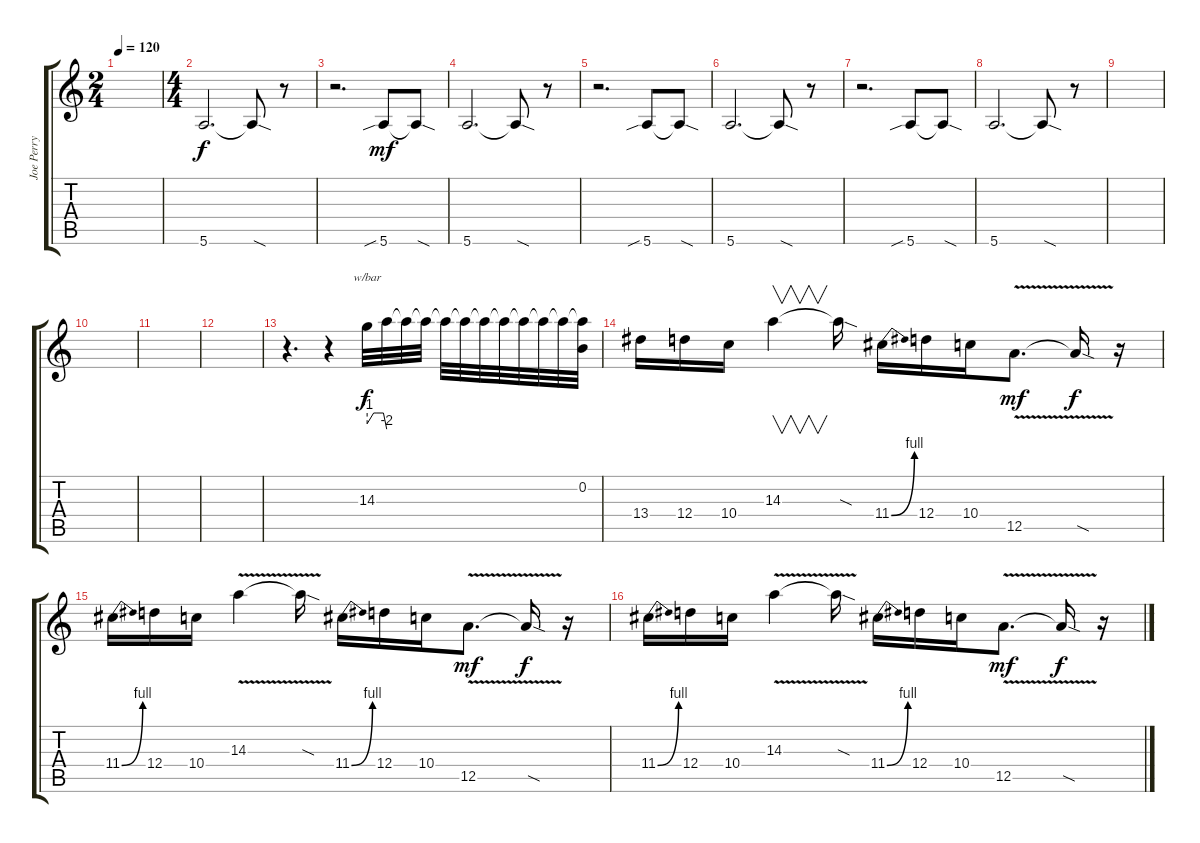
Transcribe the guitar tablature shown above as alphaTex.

\track ("Joe Perry - Guitar 2" "Joe Perry ") {instrument overdrivenguitar}
\staff {score tabs}
\tuning (E4 B3 G3 D3 A2 E2) {hide}
\ts (2 4)
\tempo 120
\clef g2
\ks c
|
\ts (4 4)
5.6.2{d} 5.6{sod t}.8 r.8 |
r.2{d} 5.6{sib}.8{dy mf} 5.6{sod t}.8 |
5.6.2{d} 5.6{sod t}.8 r.8 |
r.2{d} 5.6{sib}.8 5.6{sod t}.8 |
5.6.2{d} 5.6{sod t}.8 r.8 |
r.2{d} 5.6{sib}.8 5.6{sod t}.8 |
5.6.2{d} 5.6{sod t}.8 r.8 |
|
|
|
|
r.4{d} r.4 14.3.32{tbe (custom default 0 -4 20 0 30 0 50 0 60 -8) dy f volume 6} 14.3{t}.32{volume 7} 14.3{t}.32{volume 8} 14.3{t}.32{volume 9} 14.3{t}.32{volume 10} 14.3{t}.32{volume 11} 14.3{t}.32{volume 12} 14.3{t}.32{volume 13} 14.3{t}.32 14.3{t}.32 14.3{t}.32 (0.2 14.3{t}).32 |
13.4.16 12.4.16 10.4.16 14.3.4{v} 14.3{sod t}.16 11.4{be (bend 0 0 60 4)}.16 12.4.16 10.4.16 12.5{v}.8{d dy mf} 12.5{sod t}.16{dy f} r.16 |
11.4{be (bend 0 0 60 4)}.16 12.4.16 10.4.16 14.3{v}.4 14.3{sod t}.16 11.4{be (bend 0 0 60 4)}.16 12.4.16 10.4.16 12.5{v}.8{d dy mf} 12.5{sod t}.16{dy f} r.16 |
11.4{be (bend 0 0 60 4)}.16 12.4.16 10.4.16 14.3{v}.4 14.3{sod t}.16 11.4{be (bend 0 0 60 4)}.16 12.4.16 10.4.16 12.5{v}.8{d dy mf} 12.5{sod t}.16{dy f} r.16
